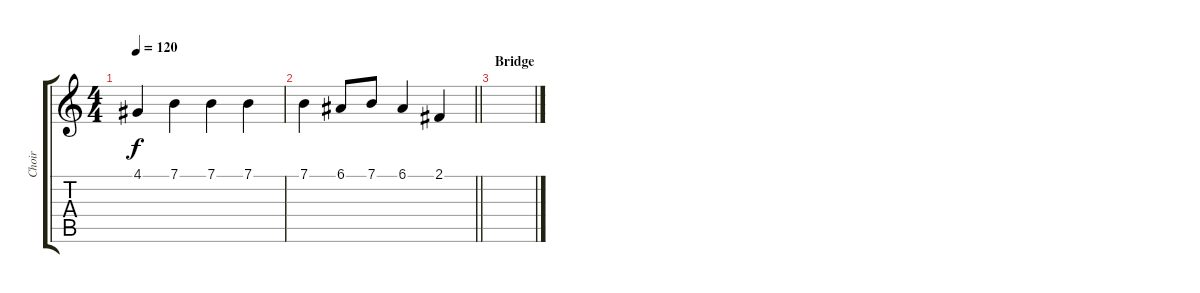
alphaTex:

\track ("Choir" "Choir") {instrument choiraahs}
\staff {score tabs}
\tuning (E4 B3 G3 D3 A2 E2) {hide}
\ts (4 4)
\tempo 120
\clef g2
\ks c
4.1.4{dy f} 7.1.4 7.1.4 7.1.4 |
\barLineRight lightlight
7.1.4 6.1.8 7.1.8 6.1.4 2.1.4 |
\section ("" "Bridge")
